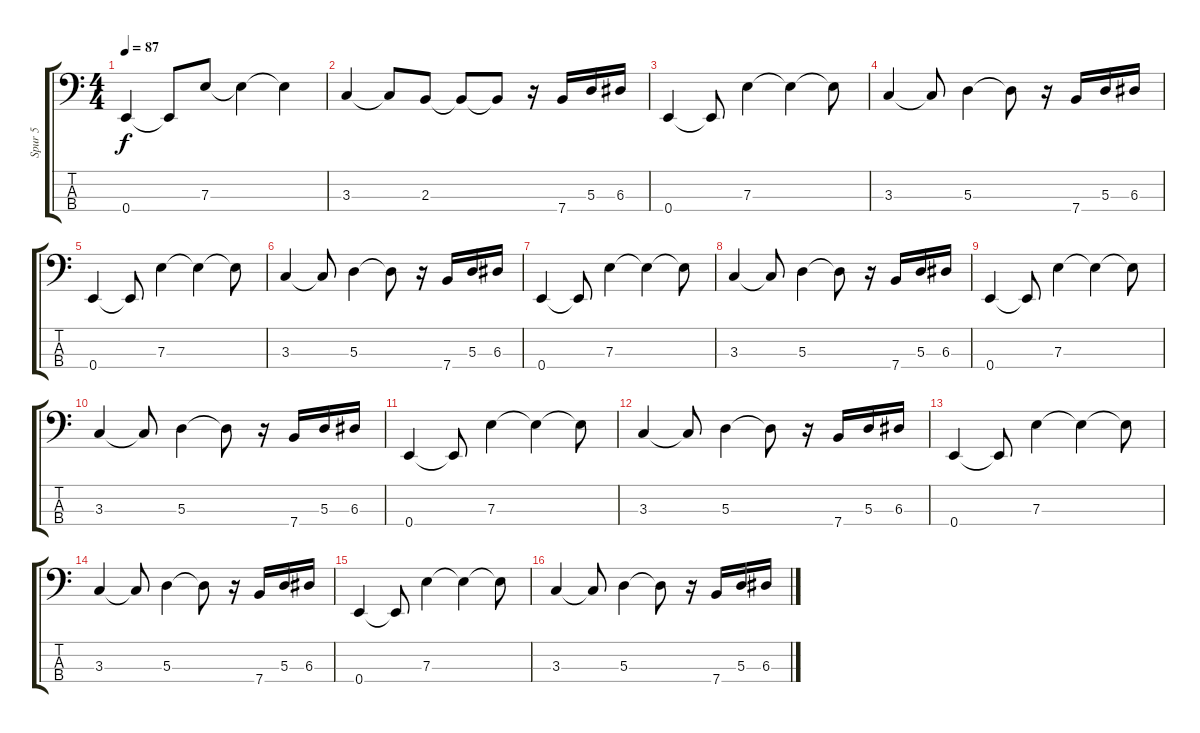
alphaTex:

\track ("Spur 5" "Spur 5") {instrument electricbassfinger}
\staff {score tabs}
\tuning (G2 D2 A1 E1) {hide}
\ts (4 4)
\tempo 87
\clef f4
\ks c
0.4.4{dy f instrument electricbassfinger} 0.4{t}.8 7.3.8 7.3{t}.4 7.3{t}.4 |
3.3.4 3.3{t}.8 2.3.8 2.3{t}.8 2.3{t}.8 r.16 7.4.16 5.3.16 6.3.16 |
0.4.4 0.4{t}.8 7.3.4 7.3{t}.4 7.3{t}.8 |
3.3.4 3.3{t}.8 5.3.4 5.3{t}.8 r.16 7.4.16 5.3.16 6.3.16 |
0.4.4 0.4{t}.8 7.3.4 7.3{t}.4 7.3{t}.8 |
3.3.4 3.3{t}.8 5.3.4 5.3{t}.8 r.16 7.4.16 5.3.16 6.3.16 |
0.4.4 0.4{t}.8 7.3.4 7.3{t}.4 7.3{t}.8 |
3.3.4 3.3{t}.8 5.3.4 5.3{t}.8 r.16 7.4.16 5.3.16 6.3.16 |
0.4.4 0.4{t}.8 7.3.4 7.3{t}.4 7.3{t}.8 |
3.3.4 3.3{t}.8 5.3.4 5.3{t}.8 r.16 7.4.16 5.3.16 6.3.16 |
0.4.4 0.4{t}.8 7.3.4 7.3{t}.4 7.3{t}.8 |
3.3.4 3.3{t}.8 5.3.4 5.3{t}.8 r.16 7.4.16 5.3.16 6.3.16 |
0.4.4 0.4{t}.8 7.3.4 7.3{t}.4 7.3{t}.8 |
3.3.4 3.3{t}.8 5.3.4 5.3{t}.8 r.16 7.4.16 5.3.16 6.3.16 |
0.4.4 0.4{t}.8 7.3.4 7.3{t}.4 7.3{t}.8 |
3.3.4 3.3{t}.8 5.3.4 5.3{t}.8 r.16 7.4.16 5.3.16 6.3.16
